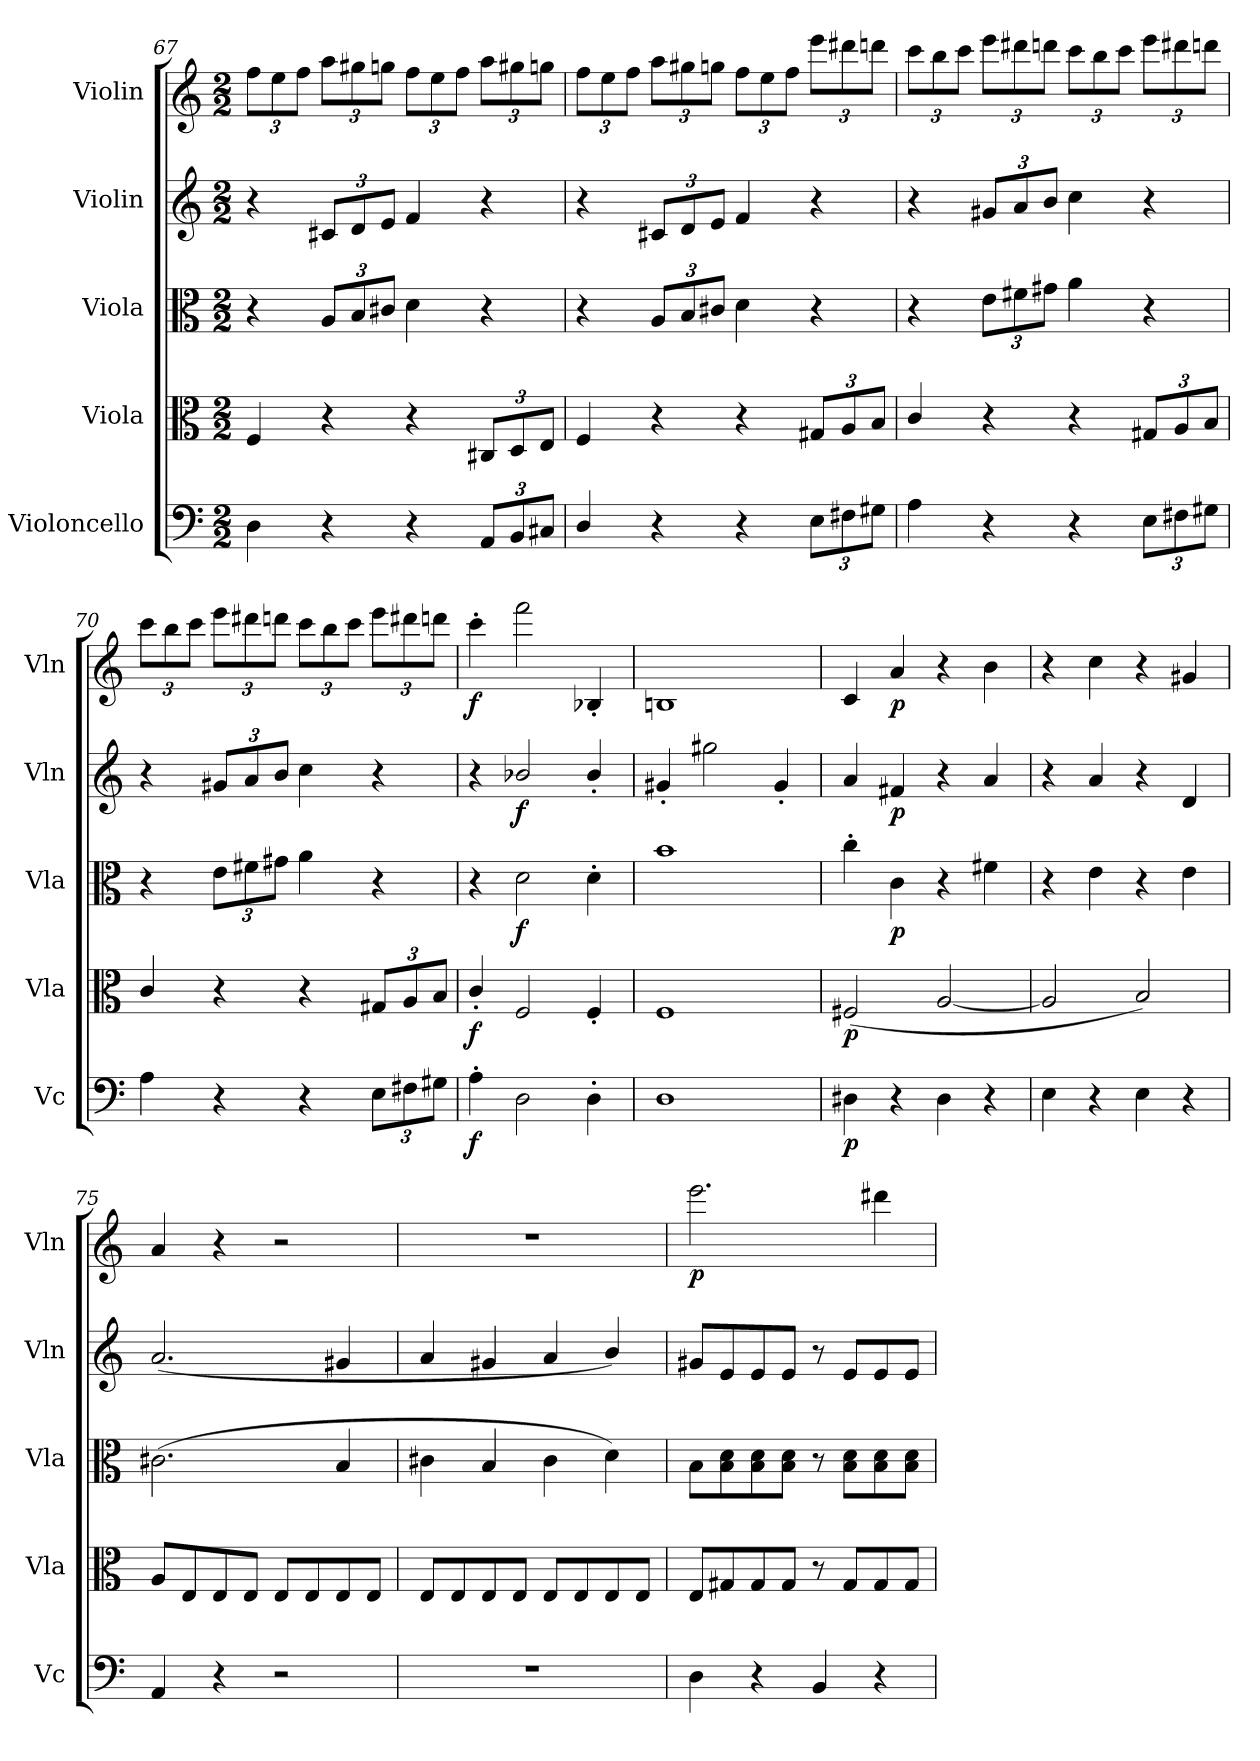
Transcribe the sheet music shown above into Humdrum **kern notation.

**kern	**dynam	**kern	**dynam	**kern	**dynam	**kern	**dynam	**kern	**dynam
*part5	*part5	*part4	*part4	*part3	*part3	*part2	*part2	*part1	*part1
*staff5	*staff5	*staff4	*staff4	*staff3	*staff3	*staff2	*staff2	*staff1	*staff1
*I"Violoncello	*	*I"Viola	*	*I"Viola	*	*I"Violin	*	*I"Violin	*
*I'Vc	*	*I'Vla	*	*I'Vla	*	*I'Vln	*	*I'Vln	*
*clefF4	*	*clefC3	*	*clefC3	*	*clefG2	*	*clefG2	*
*k[]	*	*k[]	*	*k[]	*	*k[]	*	*k[]	*
*M2/2	*	*M2/2	*	*M2/2	*	*M2/2	*	*M2/2	*
=67	=67	=67	=67	=67	=67	=67	=67	=67	=67
4D\	.	4F/	.	4r	.	4r	.	12ff\L	.
.	.	.	.	.	.	.	.	12ee\	.
.	.	.	.	.	.	.	.	12ff\J	.
4r	.	4r	.	12A/L	.	12c#X/L	.	12aa\L	.
.	.	.	.	12B/	.	12d/	.	12gg#X\	.
.	.	.	.	12c#X/J	.	12e/J	.	12ggn\J	.
4r	.	4r	.	4d\	.	4f/	.	12ff\L	.
.	.	.	.	.	.	.	.	12ee\	.
.	.	.	.	.	.	.	.	12ff\J	.
12AA/L	.	12C#X/L	.	4r	.	4r	.	12aa\L	.
12BB/	.	12D/	.	.	.	.	.	12gg#X\	.
12C#X/J	.	12E/J	.	.	.	.	.	12ggn\J	.
=68	=68	=68	=68	=68	=68	=68	=68	=68	=68
4D/	.	4F/	.	4r	.	4r	.	12ff\L	.
.	.	.	.	.	.	.	.	12ee\	.
.	.	.	.	.	.	.	.	12ff\J	.
4r	.	4r	.	12A/L	.	12c#X/L	.	12aa\L	.
.	.	.	.	12B/	.	12d/	.	12gg#X\	.
.	.	.	.	12c#X/J	.	12e/J	.	12ggn\J	.
4r	.	4r	.	4d\	.	4f/	.	12ff\L	.
.	.	.	.	.	.	.	.	12ee\	.
.	.	.	.	.	.	.	.	12ff\J	.
12E\L	.	12G#X/L	.	4r	.	4r	.	12eee\L	.
12F#X\	.	12A/	.	.	.	.	.	12ddd#X\	.
12G#X\J	.	12B/J	.	.	.	.	.	12dddn\J	.
=69	=69	=69	=69	=69	=69	=69	=69	=69	=69
4A\	.	4c/	.	4r	.	4r	.	12ccc\L	.
.	.	.	.	.	.	.	.	12bb\	.
.	.	.	.	.	.	.	.	12ccc\J	.
4r	.	4r	.	12e\L	.	12g#X/L	.	12eee\L	.
.	.	.	.	12f#X\	.	12a/	.	12ddd#X\	.
.	.	.	.	12g#X\J	.	12b/J	.	12dddn\J	.
4r	.	4r	.	4a\	.	4cc\	.	12ccc\L	.
.	.	.	.	.	.	.	.	12bb\	.
.	.	.	.	.	.	.	.	12ccc\J	.
12E\L	.	12G#X/L	.	4r	.	4r	.	12eee\L	.
12F#X\	.	12A/	.	.	.	.	.	12ddd#X\	.
12G#X\J	.	12B/J	.	.	.	.	.	12dddn\J	.
=70	=70	=70	=70	=70	=70	=70	=70	=70	=70
4A\	.	4c/	.	4r	.	4r	.	12ccc\L	.
.	.	.	.	.	.	.	.	12bb\	.
.	.	.	.	.	.	.	.	12ccc\J	.
4r	.	4r	.	12e\L	.	12g#X/L	.	12eee\L	.
.	.	.	.	12f#X\	.	12a/	.	12ddd#X\	.
.	.	.	.	12g#X\J	.	12b/J	.	12dddn\J	.
4r	.	4r	.	4a\	.	4cc\	.	12ccc\L	.
.	.	.	.	.	.	.	.	12bb\	.
.	.	.	.	.	.	.	.	12ccc\J	.
12E\L	.	12G#X/L	.	4r	.	4r	.	12eee\L	.
12F#X\	.	12A/	.	.	.	.	.	12ddd#X\	.
12G#X\J	.	12B/J	.	.	.	.	.	12dddn\J	.
=71	=71	=71	=71	=71	=71	=71	=71	=71	=71
4A'\	f	4c'/	f	4r	.	4r	.	4ccc'\	f
2D\	.	2F/	.	2d\	f	2b-X/	f	2fff\	.
4D'\	.	4F'/	.	4d'\	.	4b-'/	.	4B-X'/	.
=72	=72	=72	=72	=72	=72	=72	=72	=72	=72
1D	.	1F	.	1b	.	4g#X'/	.	1Bn	.
.	.	.	.	.	.	2gg#X\	.	.	.
.	.	.	.	.	.	4g#'/	.	.	.
=73	=73	=73	=73	=73	=73	=73	=73	=73	=73
4D#X\	p	(2F#X/	p	4cc'\	.	4a/	.	4c/	.
4r	.	.	.	4c\	p	4f#X/	p	4a/	p
4D#\	.	[2A/	.	4r	.	4r	.	4r	.
4r	.	.	.	4f#X\	.	4a/	.	4b\	.
=74	=74	=74	=74	=74	=74	=74	=74	=74	=74
4E\	.	2A/]	.	4r	.	4r	.	4r	.
4r	.	.	.	4e\	.	4a/	.	4cc\	.
4E\	.	2B/)	.	4r	.	4r	.	4r	.
4r	.	.	.	4e\	.	4d/	.	4g#X/	.
=75	=75	=75	=75	=75	=75	=75	=75	=75	=75
4AA/	.	8A/L	.	(2.c#X\	.	(2.a/	.	4a/	.
.	.	8E/	.	.	.	.	.	.	.
4r	.	8E/	.	.	.	.	.	4r	.
.	.	8E/J	.	.	.	.	.	.	.
2r	.	8E/L	.	.	.	.	.	2r	.
.	.	8E/	.	.	.	.	.	.	.
.	.	8E/	.	4B/	.	4g#X/	.	.	.
.	.	8E/J	.	.	.	.	.	.	.
=76	=76	=76	=76	=76	=76	=76	=76	=76	=76
1r	.	8E/L	.	4c#X\	.	4a/	.	1r	.
.	.	8E/	.	.	.	.	.	.	.
.	.	8E/	.	4B/	.	4g#X/	.	.	.
.	.	8E/J	.	.	.	.	.	.	.
.	.	8E/L	.	4c#\	.	4a/	.	.	.
.	.	8E/	.	.	.	.	.	.	.
.	.	8E/	.	4d\)	.	4b/)	.	.	.
.	.	8E/J	.	.	.	.	.	.	.
=77	=77	=77	=77	=77	=77	=77	=77	=77	=77
4D\	.	8E/L	.	8B\L	.	8g#X/L	.	2.eee\	p
.	.	8G#X/	.	8B\ 8d\	.	8e/	.	.	.
4r	.	8G#/	.	8B\ 8d\	.	8e/	.	.	.
.	.	8G#/J	.	8B\ 8d\J	.	8e/J	.	.	.
4BB/	.	8r	.	8r	.	8r	.	.	.
.	.	8G#/L	.	8B\ 8d\L	.	8e/L	.	.	.
4r	.	8G#/	.	8B\ 8d\	.	8e/	.	4ddd#X\	.
.	.	8G#/J	.	8B\ 8d\J	.	8e/J	.	.	.
=	=	=	=	=	=	=	=	=	=
*-	*-	*-	*-	*-	*-	*-	*-	*-	*-
